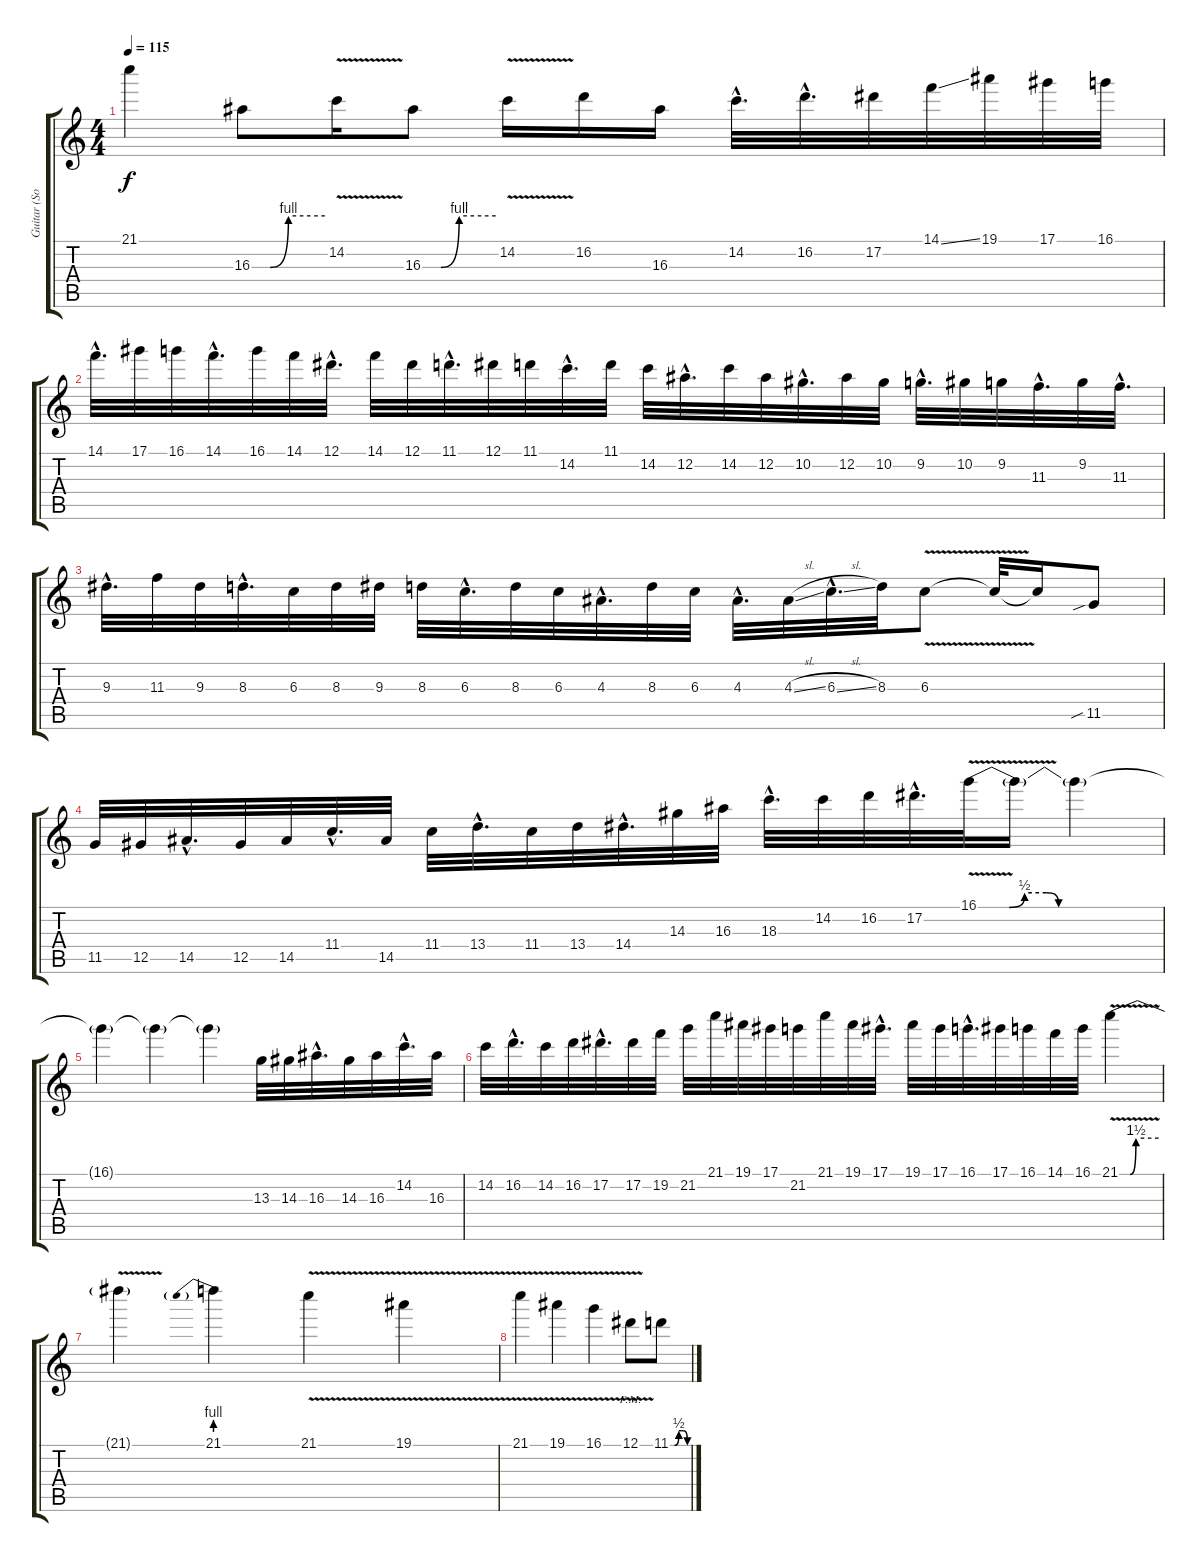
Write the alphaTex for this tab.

\track ("Guitar (Solo)" "Guitar (So") {instrument overdrivenguitar}
\staff {score tabs}
\tuning (Eb4 Bb3 Gb3 Db3 Ab2 Eb2) {hide}
\ts (4 4)
\tempo 115
\clef g2
\ks c
21.1{t}.4{dy f} 16.3{be (custom 0 0 10 0 15 0 30 4 60 4)}.8 14.2{v}.16 16.3{be (custom 0 0 15 0 30 4 60 4)}.8 14.2{v}.16 16.2.16 16.3.16 14.2{hac}.32{d} 16.2{hac}.32{d} 17.2.32 14.1{ss}.32 19.1.32 17.1.32 16.1.32 |
14.1{hac}.32{d} 17.1.32 16.1.32 14.1{hac}.32{d} 16.1.32 14.1.32 12.1{hac}.32{d} 14.1.32 12.1.32 11.1{hac}.32{d} 12.1.32 11.1.32 14.2{hac}.32{d} 11.1.32 14.2.32 12.2{hac}.32{d} 14.2.32 12.2.32 10.2{hac}.32{d} 12.2.32 10.2.32 9.2{hac}.32{d} 10.2.32 9.2.32 11.3{hac}.32{d} 9.2.32 11.3{hac}.32{d} |
9.3{hac}.32{d} 11.3.32 9.3.32 8.3{hac}.32{d} 6.3.32 8.3.32 9.3.32 8.3.32 6.3{hac}.32{d} 8.3.32 6.3.32 4.3{hac}.32{d} 8.3.32 6.3.32 4.3{hac}.32{d} 4.3{sl}.32 6.3{sl hac}.32{d} 8.3.32 6.3{v}.8 6.3{t}.32 6.3{t}.16 11.5{sib}.8 |
11.5.32 12.5.32 14.5{hac}.32{d} 12.5.32 14.5.32 11.4{hac}.32{d} 14.5.32 11.4.32 13.4{hac}.32{d} 11.4.32 13.4.32 14.4{hac}.32{d} 14.3.32 16.3.32 18.3{hac}.32{d} 14.2.32 16.2.32 17.2{hac}.32{d} 16.1{be (custom 0 0 10 0 15 2 22 2 26 0 35 0 45 0 60 0) v}.32 16.1{t}.16 16.1{t}.4 |
16.1{t}.4 16.1{t}.4 16.1{t}.4 13.3.32 14.3.32 16.3{hac}.32{d} 14.3.32 16.3.32 14.2{hac}.32{d} 16.3.32 |
14.2.32 16.2{hac}.32{d} 14.2.32 16.2.32 17.2{hac}.32{d} 17.2.32 19.2.32 21.2.32 21.1.32 19.1.32 17.1.32 21.2.32 21.1.32 19.1.32 17.1{hac}.32{d} 19.1.32 17.1.32 16.1{hac}.32{d} 17.1.32 16.1.32 14.1.32 16.1.32 21.1{be (custom 0 0 16 0 25 6 60 6) v}.4 |
21.1{t}.4 21.1{be (prebend 0 4 60 4)}.4 21.1{v}.4 19.1{v}.4 |
21.1{v}.4 19.1{v}.4 16.1{v}.4 12.1{v pm}.8 11.1{be (custom 0 0 15 0 30 2 40 2 45 2 60 0)}.8
